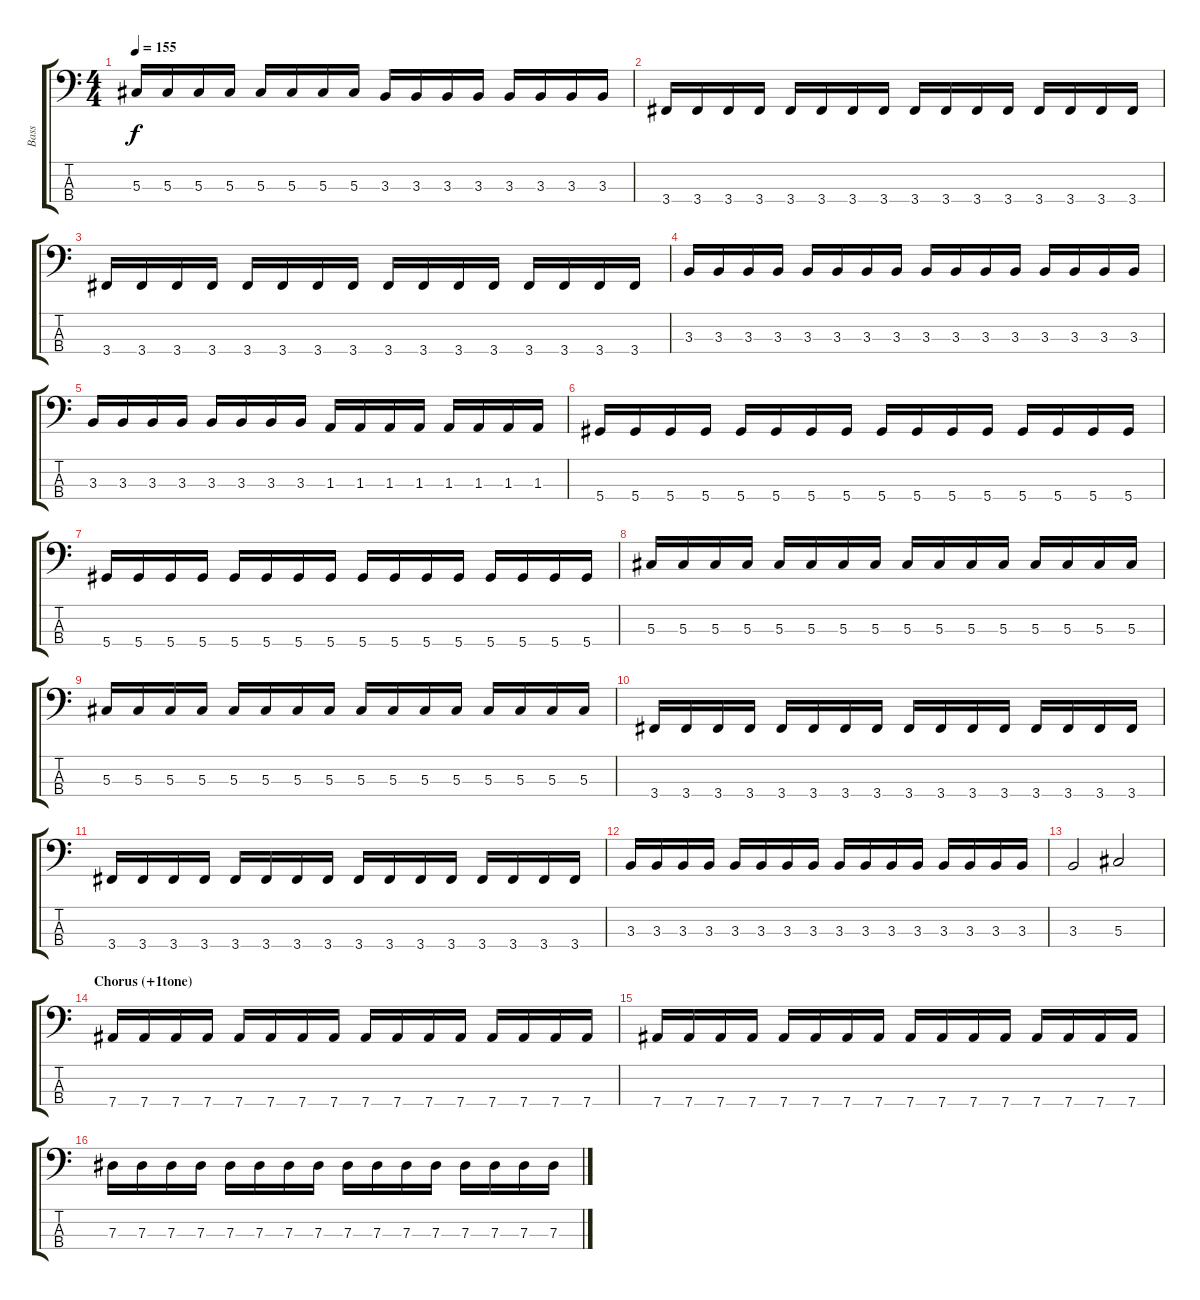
\track ("Bass" "Bass") {instrument electricbassfinger}
\staff {score tabs}
\tuning (Gb2 Db2 Ab1 Eb1) {hide}
\ts (4 4)
\tempo 155
\clef f4
\ks c
5.3.16{dy f} 5.3.16 5.3.16 5.3.16 5.3.16 5.3.16 5.3.16 5.3.16 3.3.16 3.3.16 3.3.16 3.3.16 3.3.16 3.3.16 3.3.16 3.3.16 |
3.4.16 3.4.16 3.4.16 3.4.16 3.4.16 3.4.16 3.4.16 3.4.16 3.4.16 3.4.16 3.4.16 3.4.16 3.4.16 3.4.16 3.4.16 3.4.16 |
3.4.16 3.4.16 3.4.16 3.4.16 3.4.16 3.4.16 3.4.16 3.4.16 3.4.16 3.4.16 3.4.16 3.4.16 3.4.16 3.4.16 3.4.16 3.4.16 |
3.3.16 3.3.16 3.3.16 3.3.16 3.3.16 3.3.16 3.3.16 3.3.16 3.3.16 3.3.16 3.3.16 3.3.16 3.3.16 3.3.16 3.3.16 3.3.16 |
3.3.16 3.3.16 3.3.16 3.3.16 3.3.16 3.3.16 3.3.16 3.3.16 1.3.16 1.3.16 1.3.16 1.3.16 1.3.16 1.3.16 1.3.16 1.3.16 |
5.4.16 5.4.16 5.4.16 5.4.16 5.4.16 5.4.16 5.4.16 5.4.16 5.4.16 5.4.16 5.4.16 5.4.16 5.4.16 5.4.16 5.4.16 5.4.16 |
5.4.16 5.4.16 5.4.16 5.4.16 5.4.16 5.4.16 5.4.16 5.4.16 5.4.16 5.4.16 5.4.16 5.4.16 5.4.16 5.4.16 5.4.16 5.4.16 |
5.3.16 5.3.16 5.3.16 5.3.16 5.3.16 5.3.16 5.3.16 5.3.16 5.3.16 5.3.16 5.3.16 5.3.16 5.3.16 5.3.16 5.3.16 5.3.16 |
5.3.16 5.3.16 5.3.16 5.3.16 5.3.16 5.3.16 5.3.16 5.3.16 5.3.16 5.3.16 5.3.16 5.3.16 5.3.16 5.3.16 5.3.16 5.3.16 |
3.4.16 3.4.16 3.4.16 3.4.16 3.4.16 3.4.16 3.4.16 3.4.16 3.4.16 3.4.16 3.4.16 3.4.16 3.4.16 3.4.16 3.4.16 3.4.16 |
3.4.16 3.4.16 3.4.16 3.4.16 3.4.16 3.4.16 3.4.16 3.4.16 3.4.16 3.4.16 3.4.16 3.4.16 3.4.16 3.4.16 3.4.16 3.4.16 |
3.3.16 3.3.16 3.3.16 3.3.16 3.3.16 3.3.16 3.3.16 3.3.16 3.3.16 3.3.16 3.3.16 3.3.16 3.3.16 3.3.16 3.3.16 3.3.16 |
3.3.2 5.3.2 |
\section ("" "Chorus (+1tone)")
7.4.16 7.4.16 7.4.16 7.4.16 7.4.16 7.4.16 7.4.16 7.4.16 7.4.16 7.4.16 7.4.16 7.4.16 7.4.16 7.4.16 7.4.16 7.4.16 |
7.4.16 7.4.16 7.4.16 7.4.16 7.4.16 7.4.16 7.4.16 7.4.16 7.4.16 7.4.16 7.4.16 7.4.16 7.4.16 7.4.16 7.4.16 7.4.16 |
7.3.16 7.3.16 7.3.16 7.3.16 7.3.16 7.3.16 7.3.16 7.3.16 7.3.16 7.3.16 7.3.16 7.3.16 7.3.16 7.3.16 7.3.16 7.3.16
